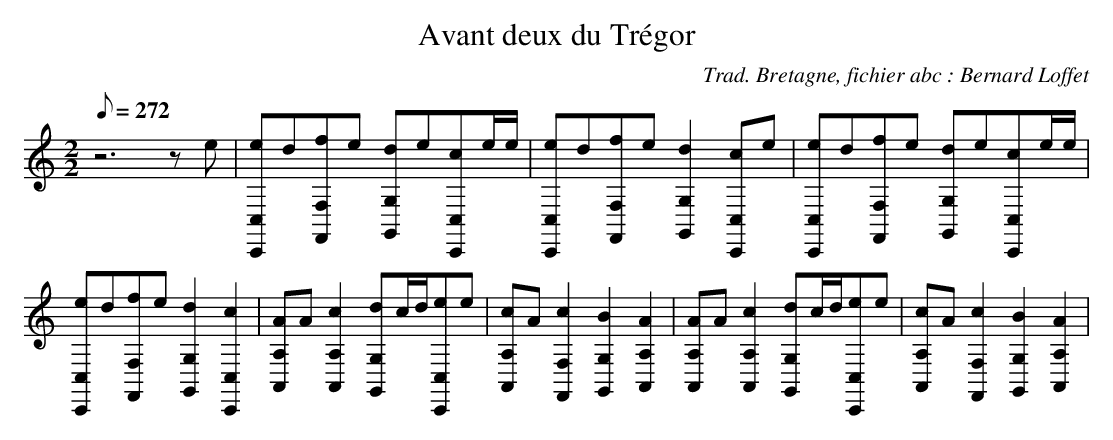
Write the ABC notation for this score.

X:1
T:Avant deux du Trégor
C:Trad. Bretagne, fichier abc : Bernard Loffet
L:1/8
Q:272
M:2/2
K:C
 z6ze | [eC,,C,]d[fF,,F,]e [dG,,G,]e[cC,,C,]e/e/ | [eC,,C,]d[fF,,F,]e [d2G,,2G,2][cC,,C,]e | \
 [eC,,C,]d[fF,,F,]e [dG,,G,]e[cC,,C,]e/e/ | [eC,,C,]d[fF,,F,]e [d2G,,2G,2][c2C,,2C,2] | \
 [AA,,A,]A[c2A,,2A,2] [dG,,G,]c/d/[eC,,C,]e | [cA,,A,]A[c2F,,2F,2] [B2G,,2G,2][A2A,,2A,2] | \
 [AA,,A,]A[c2A,,2A,2] [dG,,G,]c/d/[eC,,C,]e | [cA,,A,]A[c2F,,2F,2] [B2G,,2G,2][A2A,,2A,2] | \
